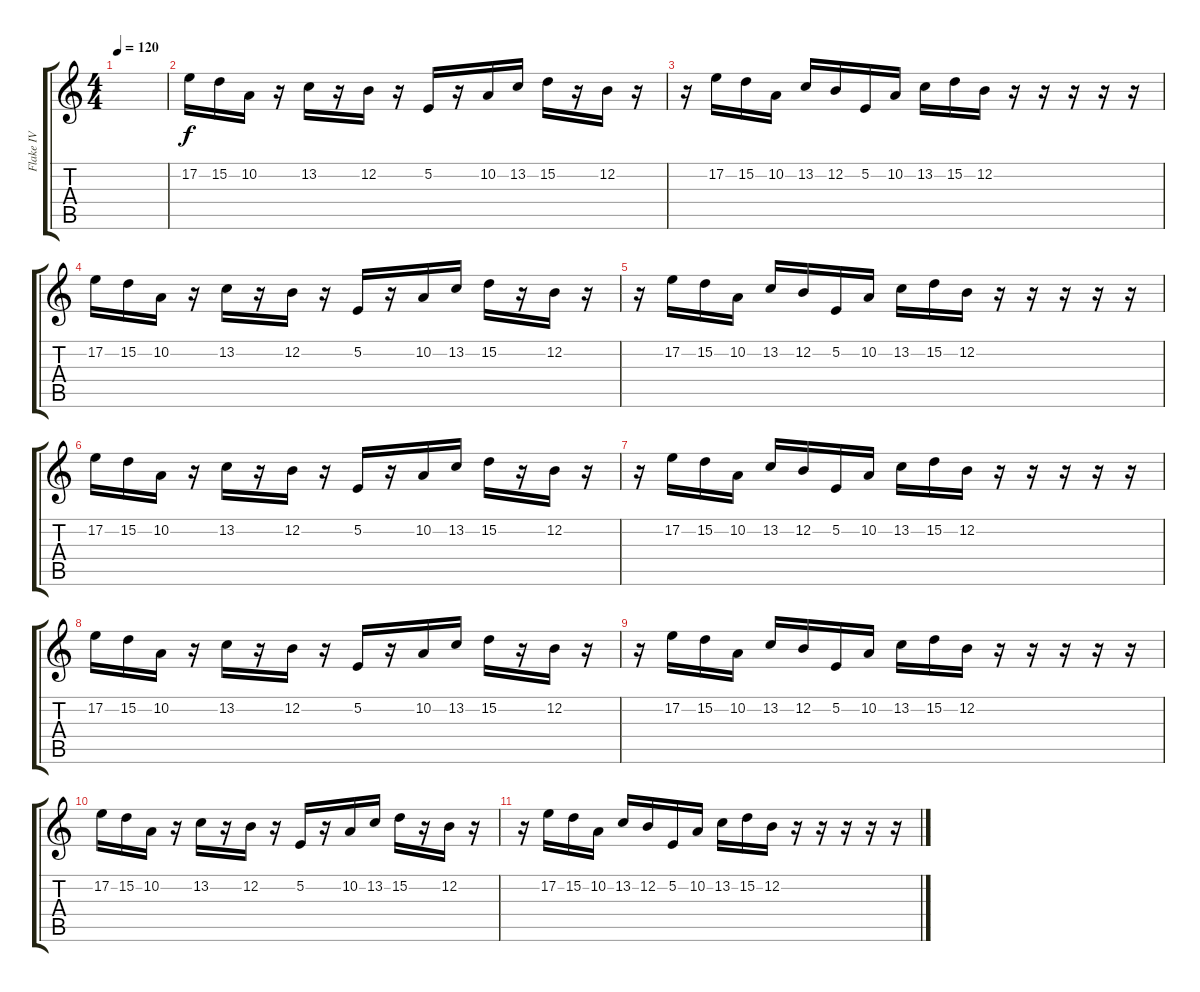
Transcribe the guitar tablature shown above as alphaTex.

\track ("Flake IV" "Flake IV") {instrument lead8bassandlead}
\staff {score tabs}
\tuning (E4 B3 G3 D3 A2 E2) {hide}
\ts (4 4)
\tempo 120
\clef g2
\ks c
|
17.2.16{instrument lead1square} 15.2.16 10.2.16 r.16 13.2.16 r.16 12.2.16 r.16 5.2.16 r.16 10.2.16 13.2.16 15.2.16 r.16 12.2.16 r.16 |
r.16 17.2.16 15.2.16 10.2.16 13.2.16 12.2.16 5.2.16 10.2.16 13.2.16 15.2.16 12.2.16 r.16 r.16 r.16 r.16 r.16 |
17.2.16 15.2.16 10.2.16 r.16 13.2.16 r.16 12.2.16 r.16 5.2.16 r.16 10.2.16 13.2.16 15.2.16 r.16 12.2.16 r.16 |
r.16 17.2.16 15.2.16 10.2.16 13.2.16 12.2.16 5.2.16 10.2.16 13.2.16 15.2.16 12.2.16 r.16 r.16 r.16 r.16 r.16 |
17.2.16 15.2.16 10.2.16 r.16 13.2.16 r.16 12.2.16 r.16 5.2.16 r.16 10.2.16 13.2.16 15.2.16 r.16 12.2.16 r.16 |
r.16 17.2.16 15.2.16 10.2.16 13.2.16 12.2.16 5.2.16 10.2.16 13.2.16 15.2.16 12.2.16 r.16 r.16 r.16 r.16 r.16 |
17.2.16 15.2.16 10.2.16 r.16 13.2.16 r.16 12.2.16 r.16 5.2.16 r.16 10.2.16 13.2.16 15.2.16 r.16 12.2.16 r.16 |
r.16 17.2.16 15.2.16 10.2.16 13.2.16 12.2.16 5.2.16 10.2.16 13.2.16 15.2.16 12.2.16 r.16 r.16 r.16 r.16 r.16 |
17.2.16 15.2.16 10.2.16 r.16 13.2.16 r.16 12.2.16 r.16 5.2.16 r.16 10.2.16 13.2.16 15.2.16 r.16 12.2.16 r.16 |
r.16 17.2.16 15.2.16 10.2.16 13.2.16 12.2.16 5.2.16 10.2.16 13.2.16 15.2.16 12.2.16 r.16 r.16 r.16 r.16 r.16
